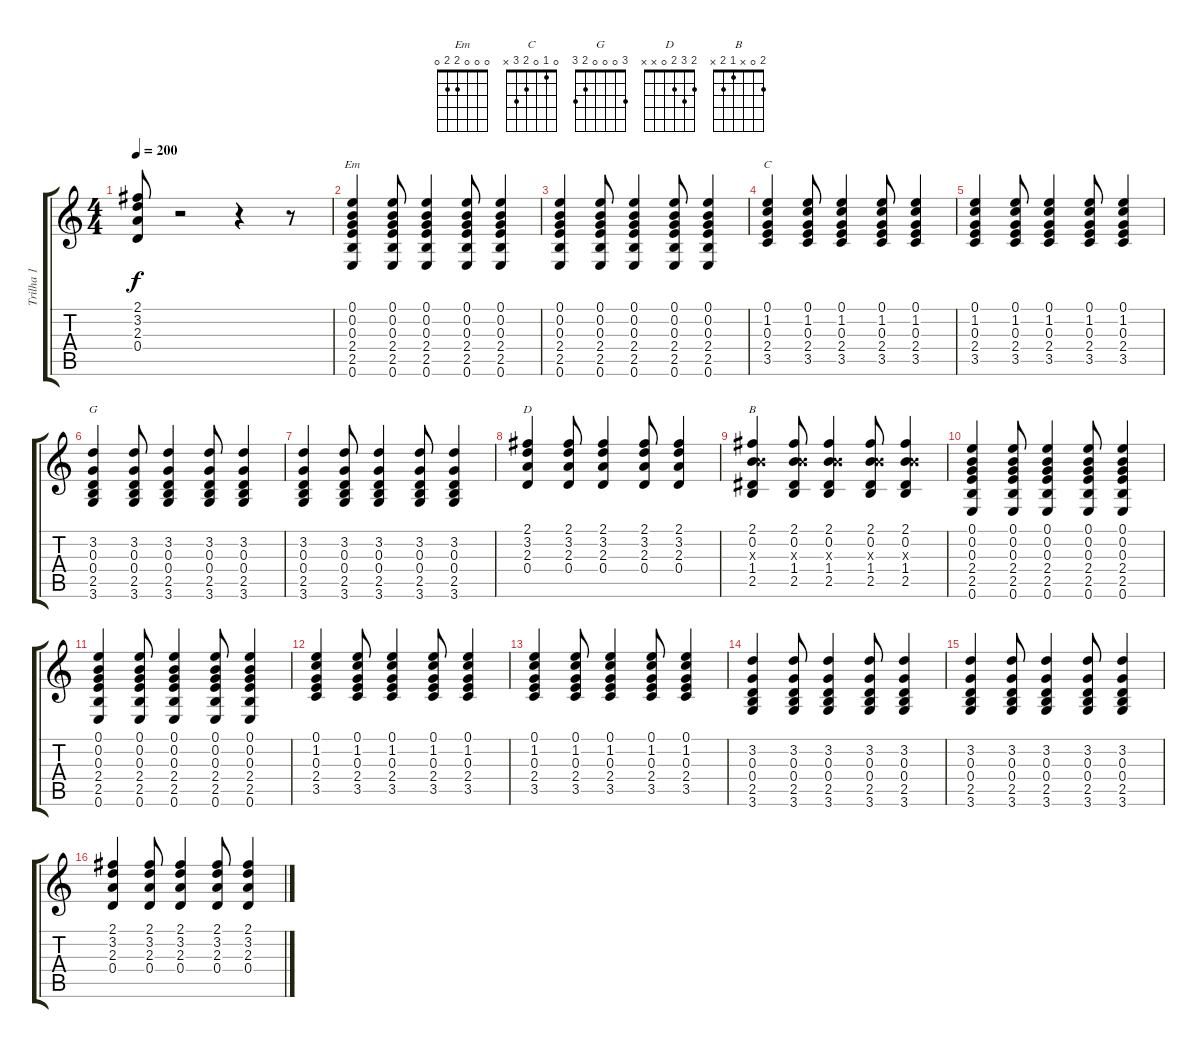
\track ("Trilha 1" "Trilha 1") {instrument electricguitarclean}
\staff {score tabs}
\tuning (E4 B3 G3 D3 A2 E2) {hide}
\chord ("Em" 0 0 0 2 2 0)
\chord ("C" 0 1 0 2 3 x)
\chord ("G" 3 0 0 0 2 3)
\chord ("D" 2 3 2 0 x x)
\chord ("B" 2 0 x 1 2 x)
\ts (4 4)
\tempo 200
\clef g2
\ks c
(2.1 3.2 2.3 0.4).8{dy f} r.2 r.4 r.8 |
(0.1 0.2 0.3 2.4 2.5 0.6).4{ch "Em"} (0.1 0.2 0.3 2.4 2.5 0.6).8 (0.1 0.2 0.3 2.4 2.5 0.6).4 (0.1 0.2 0.3 2.4 2.5 0.6).8 (0.1 0.2 0.3 2.4 2.5 0.6).4 |
(0.1 0.2 0.3 2.4 2.5 0.6).4 (0.1 0.2 0.3 2.4 2.5 0.6).8 (0.1 0.2 0.3 2.4 2.5 0.6).4 (0.1 0.2 0.3 2.4 2.5 0.6).8 (0.1 0.2 0.3 2.4 2.5 0.6).4 |
(0.1 1.2 0.3 2.4 3.5).4{ch "C"} (0.1 1.2 0.3 2.4 3.5).8 (0.1 1.2 0.3 2.4 3.5).4 (0.1 1.2 0.3 2.4 3.5).8 (0.1 1.2 0.3 2.4 3.5).4 |
(0.1 1.2 0.3 2.4 3.5).4 (0.1 1.2 0.3 2.4 3.5).8 (0.1 1.2 0.3 2.4 3.5).4 (0.1 1.2 0.3 2.4 3.5).8 (0.1 1.2 0.3 2.4 3.5).4 |
(3.2 0.3 0.4 2.5 3.6).4{ch "G"} (3.2 0.3 0.4 2.5 3.6).8 (3.2 0.3 0.4 2.5 3.6).4 (3.2 0.3 0.4 2.5 3.6).8 (3.2 0.3 0.4 2.5 3.6).4 |
(3.2 0.3 0.4 2.5 3.6).4 (3.2 0.3 0.4 2.5 3.6).8 (3.2 0.3 0.4 2.5 3.6).4 (3.2 0.3 0.4 2.5 3.6).8 (3.2 0.3 0.4 2.5 3.6).4 |
(2.1 3.2 2.3 0.4).4{ch "D"} (2.1 3.2 2.3 0.4).8 (2.1 3.2 2.3 0.4).4 (2.1 3.2 2.3 0.4).8 (2.1 3.2 2.3 0.4).4 |
(2.1 0.2 4.3{x} 1.4 2.5).4{ch "B"} (2.1 0.2 4.3{x} 1.4 2.5).8 (2.1 0.2 4.3{x} 1.4 2.5).4 (2.1 0.2 4.3{x} 1.4 2.5).8 (2.1 0.2 4.3{x} 1.4 2.5).4 |
(0.1 0.2 0.3 2.4 2.5 0.6).4 (0.1 0.2 0.3 2.4 2.5 0.6).8 (0.1 0.2 0.3 2.4 2.5 0.6).4 (0.1 0.2 0.3 2.4 2.5 0.6).8 (0.1 0.2 0.3 2.4 2.5 0.6).4 |
(0.1 0.2 0.3 2.4 2.5 0.6).4 (0.1 0.2 0.3 2.4 2.5 0.6).8 (0.1 0.2 0.3 2.4 2.5 0.6).4 (0.1 0.2 0.3 2.4 2.5 0.6).8 (0.1 0.2 0.3 2.4 2.5 0.6).4 |
(0.1 1.2 0.3 2.4 3.5).4 (0.1 1.2 0.3 2.4 3.5).8 (0.1 1.2 0.3 2.4 3.5).4 (0.1 1.2 0.3 2.4 3.5).8 (0.1 1.2 0.3 2.4 3.5).4 |
(0.1 1.2 0.3 2.4 3.5).4 (0.1 1.2 0.3 2.4 3.5).8 (0.1 1.2 0.3 2.4 3.5).4 (0.1 1.2 0.3 2.4 3.5).8 (0.1 1.2 0.3 2.4 3.5).4 |
(3.2 0.3 0.4 2.5 3.6).4 (3.2 0.3 0.4 2.5 3.6).8 (3.2 0.3 0.4 2.5 3.6).4 (3.2 0.3 0.4 2.5 3.6).8 (3.2 0.3 0.4 2.5 3.6).4 |
(3.2 0.3 0.4 2.5 3.6).4 (3.2 0.3 0.4 2.5 3.6).8 (3.2 0.3 0.4 2.5 3.6).4 (3.2 0.3 0.4 2.5 3.6).8 (3.2 0.3 0.4 2.5 3.6).4 |
(2.1 3.2 2.3 0.4).4 (2.1 3.2 2.3 0.4).8 (2.1 3.2 2.3 0.4).4 (2.1 3.2 2.3 0.4).8 (2.1 3.2 2.3 0.4).4
